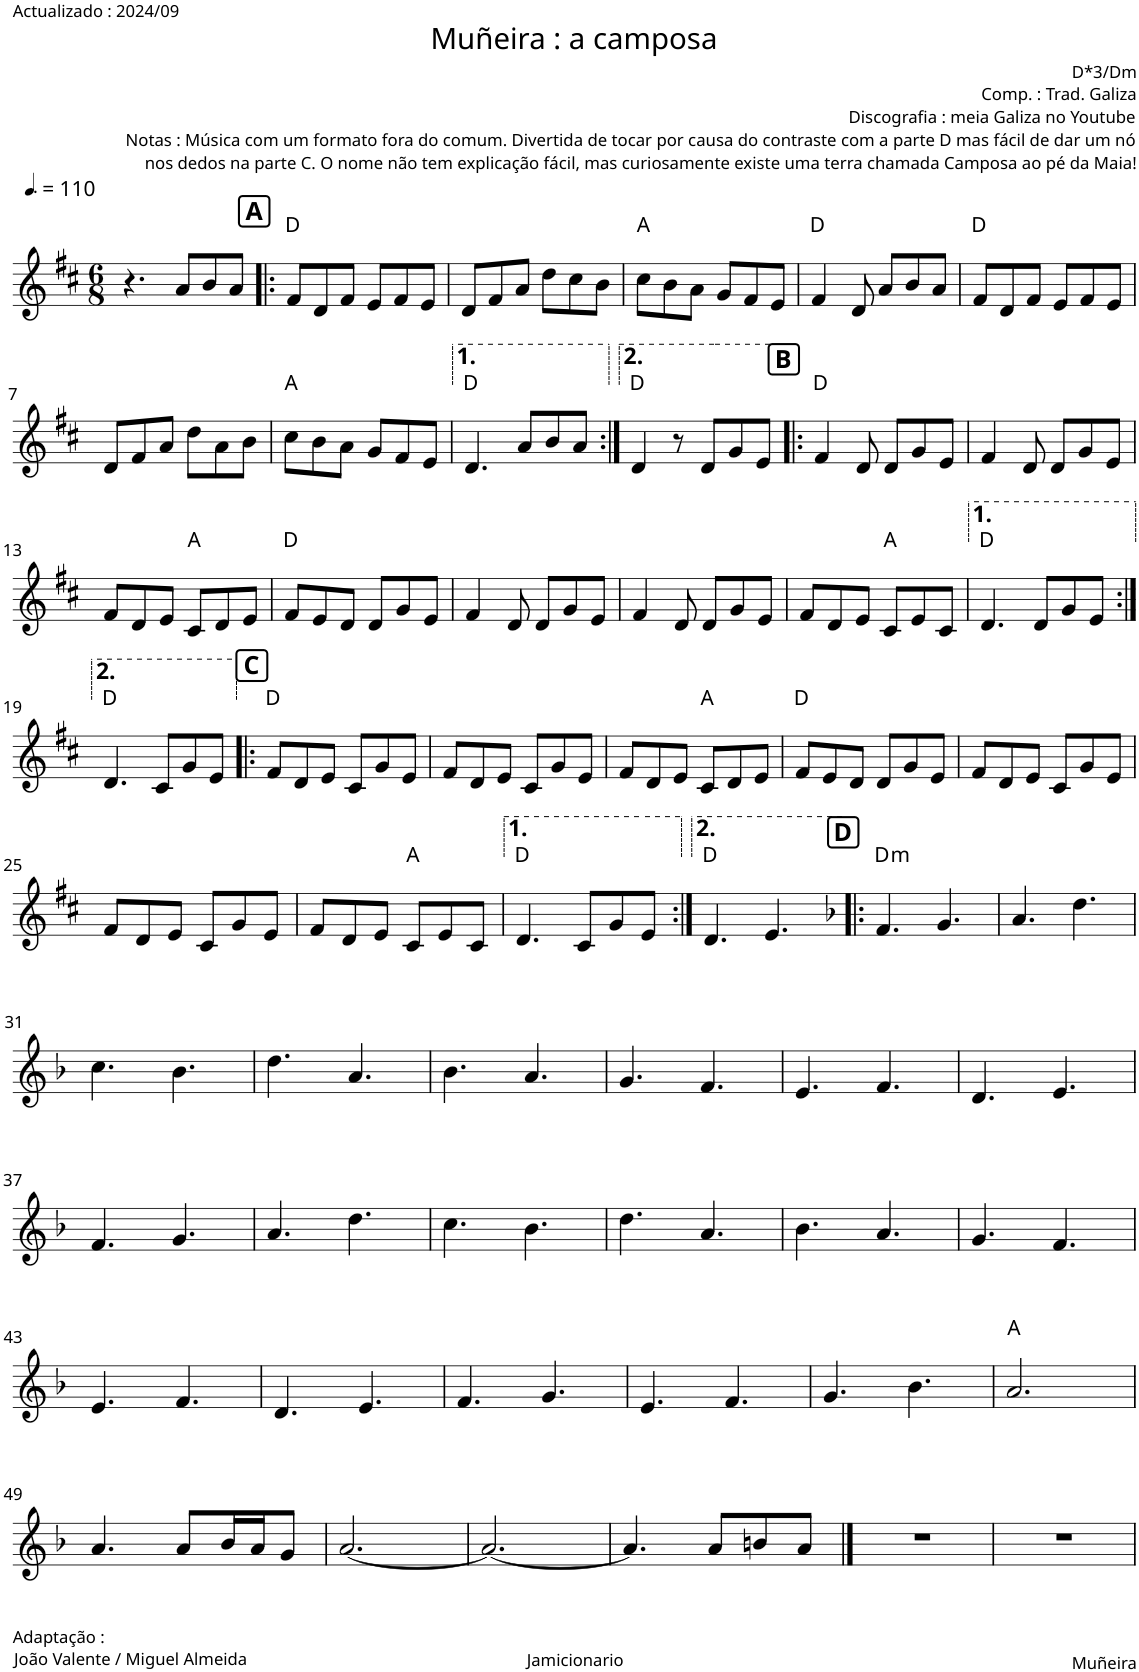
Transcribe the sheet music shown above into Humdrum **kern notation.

**kern	**harte
*part1	*part1
*staff1	*
*I"Piano	*
*I'Pno	*
*clefG2	*
*k[f#c#]	*
*D:	*
*M6/8	*
*MM165	*
=1	=1
4.r	.
8a/L	.
8b/	.
8a/J	.
!!LO:REH:place=s1:a:B:cj:fs=12:t=A
=2!|:	=2!|:
8f#/L	D:maj
8d/	.
8f#/J	.
8e/L	.
8f#/	.
8e/J	.
=3	=3
8d/L	.
8f#/	.
8a/J	.
8dd\L	.
8cc#\	.
8b\J	.
=4	=4
8cc#\L	A:maj
8b\	.
8a\J	.
8g/L	.
8f#/	.
8e/J	.
=5	=5
4f#/	D:maj
8d/	.
8a/L	.
8b/	.
8a/J	.
=6	=6
8f#/L	D:maj
8d/	.
8f#/J	.
8e/L	.
8f#/	.
8e/J	.
!!LO:LB:g=z
=7	=7
8d/L	.
8f#/	.
8a/J	.
8dd\L	.
8a\	.
8b\J	.
=8	=8
8cc#\L	A:maj
8b\	.
8a\J	.
8g/L	.
8f#/	.
8e/J	.
=9	=9
4.d/	D:maj
8a/L	.
8b/	.
8a/J	.
=10:|!	=10:|!
4d/	D:maj
8r	.
8d/L	.
8g/	.
8e/J	.
!!LO:REH:place=s1:a:B:cj:fs=12:t=B
=11!|:	=11!|:
4f#/	D:maj
8d/	.
8d/L	.
8g/	.
8e/J	.
=12	=12
4f#/	.
8d/	.
8d/L	.
8g/	.
8e/J	.
!!LO:LB:g=z
=13	=13
8f#/L	.
8d/	.
8e/J	.
8c#/L	A:maj
8d/	.
8e/J	.
=14	=14
8f#/L	D:maj
8e/	.
8d/J	.
8d/L	.
8g/	.
8e/J	.
=15	=15
4f#/	.
8d/	.
8d/L	.
8g/	.
8e/J	.
=16	=16
4f#/	.
8d/	.
8d/L	.
8g/	.
8e/J	.
=17	=17
8f#/L	.
8d/	.
8e/J	.
8c#/L	A:maj
8e/	.
8c#/J	.
=18	=18
4.d/	D:maj
8d/L	.
8g/	.
8e/J	.
!!LO:LB:g=z
=19:|!	=19:|!
4.d/	D:maj
8c#/L	.
8g/	.
8e/J	.
!!LO:REH:place=s1:a:B:cj:fs=12:t=C
=20!|:	=20!|:
8f#/L	D:maj
8d/	.
8e/J	.
8c#/L	.
8g/	.
8e/J	.
=21	=21
8f#/L	.
8d/	.
8e/J	.
8c#/L	.
8g/	.
8e/J	.
=22	=22
8f#/L	.
8d/	.
8e/J	.
8c#/L	A:maj
8d/	.
8e/J	.
=23	=23
8f#/L	D:maj
8e/	.
8d/J	.
8d/L	.
8g/	.
8e/J	.
=24	=24
8f#/L	.
8d/	.
8e/J	.
8c#/L	.
8g/	.
8e/J	.
!!LO:LB:g=z
=25	=25
8f#/L	.
8d/	.
8e/J	.
8c#/L	.
8g/	.
8e/J	.
=26	=26
8f#/L	.
8d/	.
8e/J	.
8c#/L	A:maj
8e/	.
8c#/J	.
=27	=27
4.d/	D:maj
8c#/L	.
8g/	.
8e/J	.
=28:|!	=28:|!
4.d/	D:maj
4.e/	.
!!LO:REH:place=s1:a:B:cj:fs=12:t=D
=29!|:	=29!|:
*k[b-]	*
!	!LO:H:kt=m
4.f/	D:min
4.g/	.
=30	=30
4.a/	.
4.dd\	.
!!LO:LB:g=z
=31	=31
4.cc\	.
4.b-\	.
=32	=32
4.dd\	.
4.a/	.
=33	=33
4.b-\	.
4.a/	.
=34	=34
4.g/	.
4.f/	.
=35	=35
4.e/	.
4.f/	.
=36	=36
4.d/	.
4.e/	.
!!LO:LB:g=z
=37	=37
4.f/	.
4.g/	.
=38	=38
4.a/	.
4.dd\	.
=39	=39
4.cc\	.
4.b-\	.
=40	=40
4.dd\	.
4.a/	.
=41	=41
4.b-\	.
4.a/	.
=42	=42
4.g/	.
4.f/	.
!!LO:LB:g=z
=43	=43
4.e/	.
4.f/	.
=44	=44
4.d/	.
4.e/	.
=45	=45
4.f/	.
4.g/	.
=46	=46
4.e/	.
4.f/	.
=47	=47
4.g/	.
4.b-\	.
=48	=48
2.a/	A:maj
!!LO:LB:g=z
=49	=49
4.a/	.
8a/L	.
16b-/L	.
16a/J	.
8g/J	.
=50	=50
[2.a/	.
=51	=51
2.a/_	.
=52	=52
4.a/]	.
8a/L	.
8bn/	.
8a/J	.
==53	==53
2.r	.
=54	=54
2.r	.
=	=
*-	*-
